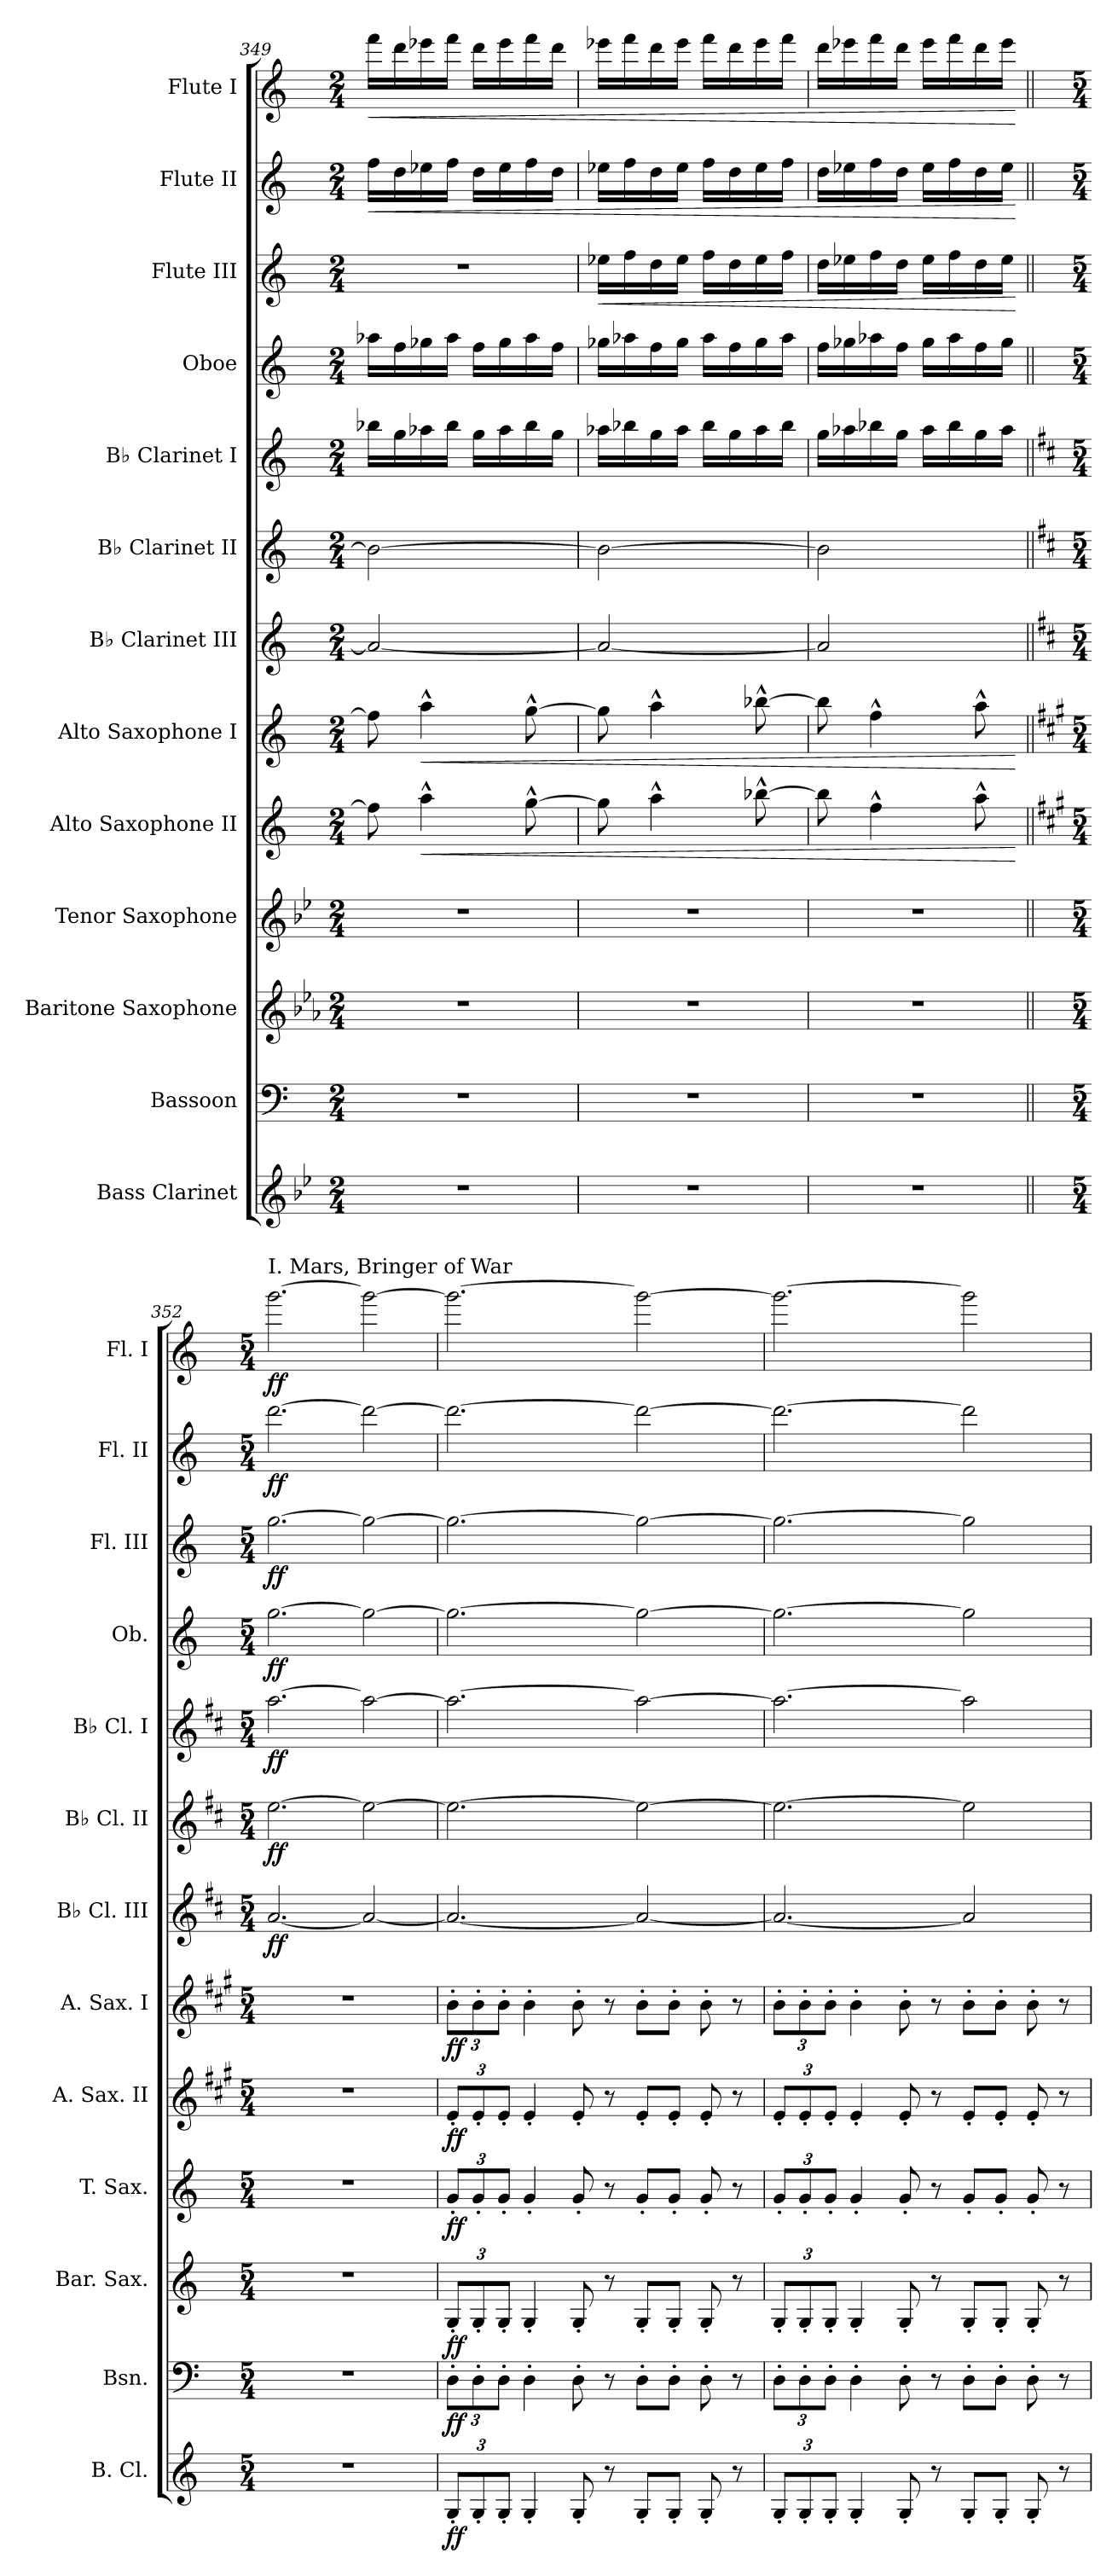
**kern	**dynam	**kern	**dynam	**kern	**dynam	**kern	**dynam	**kern	**dynam	**kern	**dynam	**kern	**dynam	**kern	**dynam	**kern	**dynam	**kern	**dynam	**kern	**dynam	**kern	**dynam	**kern	**dynam
*part13	*part13	*part12	*part12	*part11	*part11	*part10	*part10	*part9	*part9	*part8	*part8	*part7	*part7	*part6	*part6	*part5	*part5	*part4	*part4	*part3	*part3	*part2	*part2	*part1	*part1
*staff13	*staff13	*staff12	*staff12	*staff11	*staff11	*staff10	*staff10	*staff9	*staff9	*staff8	*staff8	*staff7	*staff7	*staff6	*staff6	*staff5	*staff5	*staff4	*staff4	*staff3	*staff3	*staff2	*staff2	*staff1	*staff1
*I"Bass Clarinet	*	*I"Bassoon	*	*I"Baritone Saxophone	*	*I"Tenor Saxophone	*	*I"Alto Saxophone II	*	*I"Alto Saxophone I	*	*I"B♭ Clarinet III	*	*I"B♭ Clarinet II	*	*I"B♭ Clarinet I	*	*I"Oboe	*	*I"Flute III	*	*I"Flute II	*	*I"Flute I	*
*I'B. Cl.	*	*I'Bsn.	*	*I'Bar. Sax.	*	*I'T. Sax.	*	*I'A. Sax. II	*	*I'A. Sax. I	*	*I'B♭ Cl. III	*	*I'B♭ Cl. II	*	*I'B♭ Cl. I	*	*I'Ob.	*	*I'Fl. III	*	*I'Fl. II	*	*I'Fl. I	*
*clefG2	*	*clefF4	*	*clefG2	*	*clefG2	*	*clefG2	*	*clefG2	*	*clefG2	*	*clefG2	*	*clefG2	*	*clefG2	*	*clefG2	*	*clefG2	*	*clefG2	*
*ITrd8c14	*	*	*	*ITrd12c21	*	*ITrd8c14	*	*ITrd5c9	*	*ITrd5c9	*	*ITrd1c2	*	*ITrd1c2	*	*ITrd1c2	*	*	*	*	*	*	*	*	*
*k[b-e-]	*	*k[]	*	*k[b-e-a-]	*	*k[b-e-]	*	*k[b-e-a-]	*	*k[b-e-a-]	*	*k[b-e-]	*	*k[b-e-]	*	*k[b-e-]	*	*k[]	*	*k[]	*	*k[]	*	*k[]	*
*M2/4	*	*M2/4	*	*M2/4	*	*M2/4	*	*M2/4	*	*M2/4	*	*M2/4	*	*M2/4	*	*M2/4	*	*M2/4	*	*M2/4	*	*M2/4	*	*M2/4	*
=349	=349	=349	=349	=349	=349	=349	=349	=349	=349	=349	=349	=349	=349	=349	=349	=349	=349	=349	=349	=349	=349	=349	=349	=349	=349
!	!	!	!	!	!	!	!	!	!	!	!	!	!	!	!	!	!	!	!	!	!	!	!LO:HP:b	!	!LO:HP:b
2r	.	2r	.	2r	.	2r	.	8a-\]	.	8a-\]	.	2g-/_	.	2a-\_	.	16aa-X\LL	.	16aa-X\LL	.	2r	.	16ff\LL	<	16fff\LL	<
.	.	.	.	.	.	.	.	.	.	.	.	.	.	.	.	16ff\	.	16ff\	.	.	.	16dd\	.	16ddd\	.
!	!	!	!	!	!	!	!	!	!LO:HP:b	!	!LO:HP:b	!	!	!	!	!	!	!	!	!	!	!	!	!	!
.	.	.	.	.	.	.	.	4cc^^\	<	4cc^^\	<	.	.	.	.	16gg-X\	.	16gg-X\	.	.	.	16ee-X\	.	16eee-X\	.
.	.	.	.	.	.	.	.	.	.	.	.	.	.	.	.	16aa-\JJ	.	16aa-\JJ	.	.	.	16ff\JJ	.	16fff\JJ	.
.	.	.	.	.	.	.	.	.	.	.	.	.	.	.	.	16ff\LL	.	16ff\LL	.	.	.	16dd\LL	.	16ddd\LL	.
.	.	.	.	.	.	.	.	.	.	.	.	.	.	.	.	16gg-\	.	16gg-\	.	.	.	16ee-\	.	16eee-\	.
.	.	.	.	.	.	.	.	[8b-^^\	.	[8b-^^\	.	.	.	.	.	16aa-\	.	16aa-\	.	.	.	16ff\	.	16fff\	.
.	.	.	.	.	.	.	.	.	.	.	.	.	.	.	.	16ff\JJ	.	16ff\JJ	.	.	.	16dd\JJ	.	16ddd\JJ	.
=350	=350	=350	=350	=350	=350	=350	=350	=350	=350	=350	=350	=350	=350	=350	=350	=350	=350	=350	=350	=350	=350	=350	=350	=350	=350
!	!	!	!	!	!	!	!	!	!	!	!	!	!	!	!	!	!	!	!	!	!LO:HP:b	!	!	!	!
2r	.	2r	.	2r	.	2r	.	8b-\]	.	8b-\]	.	2g-/_	.	2a-\_	.	16gg-X\LL	.	16gg-X\LL	.	16ee-X\LL	<	16ee-X\LL	.	16eee-X\LL	.
.	.	.	.	.	.	.	.	.	.	.	.	.	.	.	.	16aa-X\	.	16aa-X\	.	16ff\	.	16ff\	.	16fff\	.
.	.	.	.	.	.	.	.	4cc^^\	.	4cc^^\	.	.	.	.	.	16ff\	.	16ff\	.	16dd\	.	16dd\	.	16ddd\	.
.	.	.	.	.	.	.	.	.	.	.	.	.	.	.	.	16gg-\JJ	.	16gg-\JJ	.	16ee-\JJ	.	16ee-\JJ	.	16eee-\JJ	.
.	.	.	.	.	.	.	.	.	.	.	.	.	.	.	.	16aa-\LL	.	16aa-\LL	.	16ff\LL	.	16ff\LL	.	16fff\LL	.
.	.	.	.	.	.	.	.	.	.	.	.	.	.	.	.	16ff\	.	16ff\	.	16dd\	.	16dd\	.	16ddd\	.
.	.	.	.	.	.	.	.	[8dd-X^^\	.	[8dd-X^^\	.	.	.	.	.	16gg-\	.	16gg-\	.	16ee-\	.	16ee-\	.	16eee-\	.
.	.	.	.	.	.	.	.	.	.	.	.	.	.	.	.	16aa-\JJ	.	16aa-\JJ	.	16ff\JJ	.	16ff\JJ	.	16fff\JJ	.
=351	=351	=351	=351	=351	=351	=351	=351	=351	=351	=351	=351	=351	=351	=351	=351	=351	=351	=351	=351	=351	=351	=351	=351	=351	=351
2r	.	2r	.	2r	.	2r	.	8dd-\]	.	8dd-\]	.	2g-/]	.	2a-\]	.	16ff\LL	.	16ff\LL	.	16dd\LL	.	16dd\LL	.	16ddd\LL	.
.	.	.	.	.	.	.	.	.	.	.	.	.	.	.	.	16gg-X\	.	16gg-X\	.	16ee-X\	.	16ee-X\	.	16eee-X\	.
.	.	.	.	.	.	.	.	4a-^^\	.	4a-^^\	.	.	.	.	.	16aa-X\	.	16aa-X\	.	16ff\	.	16ff\	.	16fff\	.
.	.	.	.	.	.	.	.	.	.	.	.	.	.	.	.	16ff\JJ	.	16ff\JJ	.	16dd\JJ	.	16dd\JJ	.	16ddd\JJ	.
.	.	.	.	.	.	.	.	.	.	.	.	.	.	.	.	16gg-\LL	.	16gg-\LL	.	16ee-\LL	.	16ee-\LL	.	16eee-\LL	.
.	.	.	.	.	.	.	.	.	.	.	.	.	.	.	.	16aa-\	.	16aa-\	.	16ff\	.	16ff\	.	16fff\	.
.	.	.	.	.	.	.	.	8cc^^\	.	8cc^^\	.	.	.	.	.	16ff\	.	16ff\	.	16dd\	.	16dd\	.	16ddd\	.
.	.	.	.	.	.	.	.	.	.	.	.	.	.	.	.	16gg-\JJ	.	16gg-\JJ	.	16ee-\JJ	.	16ee-\JJ	.	16eee-\JJ	.
.	.	.	.	.	.	.	.	.	[	.	[	.	.	.	.	.	.	.	.	.	[	.	[	.	[
!!LO:PB:g=z
=352||	=352||	=352||	=352||	=352||	=352||	=352||	=352||	=352||	=352||	=352||	=352||	=352||	=352||	=352||	=352||	=352||	=352||	=352||	=352||	=352||	=352||	=352||	=352||	=352||	=352||
!!LO:REH:place=s1:a:B:fs=14:t=W
*k[]	*	*k[]	*	*k[]	*	*k[]	*	*k[]	*	*k[]	*	*k[]	*	*k[]	*	*k[]	*	*k[]	*	*k[]	*	*k[]	*	*k[]	*
*M5/4	*	*M5/4	*	*M5/4	*	*M5/4	*	*M5/4	*	*M5/4	*	*M5/4	*	*M5/4	*	*M5/4	*	*M5/4	*	*M5/4	*	*M5/4	*	*M5/4	*
*	*	*	*	*	*	*	*	*	*	*	*	*	*	*	*	*	*	*	*	*	*	*	*	*MM160	*
!	!	!	!	!	!	!	!	!	!	!	!	!	!	!	!	!	!	!	!	!	!	!	!	!LO:TX:a:t=I. Mars, Bringer of War	!
!	!	!	!	!	!	!	!	!	!	!	!	!	!LO:DY:b	!	!LO:DY:b	!	!LO:DY:b	!	!LO:DY:b	!	!LO:DY:b	!	!LO:DY:b	!	!LO:DY:b
4%5r	.	4%5r	.	4%5r	.	4%5r	.	4%5r	.	4%5r	.	[2.g/	ff	[2.dd\	ff	[2.gg\	ff	[2.gg\	ff	[2.gg\	ff	[2.ddd\	ff	[2.ggg\	ff
.	.	.	.	.	.	.	.	.	.	.	.	2g/_	.	2dd\_	.	2gg\_	.	2gg\_	.	2gg\_	.	2ddd\_	.	2ggg\_	.
=353	=353	=353	=353	=353	=353	=353	=353	=353	=353	=353	=353	=353	=353	=353	=353	=353	=353	=353	=353	=353	=353	=353	=353	=353	=353
*Xbrackettup	*	*Xbrackettup	*	*Xbrackettup	*	*Xbrackettup	*	*Xbrackettup	*	*Xbrackettup	*	*	*	*	*	*	*	*	*	*	*	*	*	*	*
!	!LO:DY:b	!	!LO:DY:b	!	!LO:DY:b	!	!LO:DY:b	!	!LO:DY:b	!	!LO:DY:b	!	!	!	!	!	!	!	!	!	!	!	!	!	!
12GG'/L	ff	12D'\L	ff	12GG'/L	ff	12G'/L	ff	12G'/L	ff	12d'\L	ff	2.g/_	.	2.dd\_	.	2.gg\_	.	2.gg\_	.	2.gg\_	.	2.ddd\_	.	2.ggg\_	.
12GG'/	.	12D'\	.	12GG'/	.	12G'/	.	12G'/	.	12d'\	.	.	.	.	.	.	.	.	.	.	.	.	.	.	.
12GG'/J	.	12D'\J	.	12GG'/J	.	12G'/J	.	12G'/J	.	12d'\J	.	.	.	.	.	.	.	.	.	.	.	.	.	.	.
4GG'/	.	4D'\	.	4GG'/	.	4G'/	.	4G'/	.	4d'\	.	.	.	.	.	.	.	.	.	.	.	.	.	.	.
8GG'/	.	8D'\	.	8GG'/	.	8G'/	.	8G'/	.	8d'\	.	.	.	.	.	.	.	.	.	.	.	.	.	.	.
8r	.	8r	.	8r	.	8r	.	8r	.	8r	.	.	.	.	.	.	.	.	.	.	.	.	.	.	.
8GG'/L	.	8D'\L	.	8GG'/L	.	8G'/L	.	8G'/L	.	8d'\L	.	2g/_	.	2dd\_	.	2gg\_	.	2gg\_	.	2gg\_	.	2ddd\_	.	2ggg\_	.
8GG'/J	.	8D'\J	.	8GG'/J	.	8G'/J	.	8G'/J	.	8d'\J	.	.	.	.	.	.	.	.	.	.	.	.	.	.	.
8GG'/	.	8D'\	.	8GG'/	.	8G'/	.	8G'/	.	8d'\	.	.	.	.	.	.	.	.	.	.	.	.	.	.	.
8r	.	8r	.	8r	.	8r	.	8r	.	8r	.	.	.	.	.	.	.	.	.	.	.	.	.	.	.
=354	=354	=354	=354	=354	=354	=354	=354	=354	=354	=354	=354	=354	=354	=354	=354	=354	=354	=354	=354	=354	=354	=354	=354	=354	=354
12GG'/L	.	12D'\L	.	12GG'/L	.	12G'/L	.	12G'/L	.	12d'\L	.	2.g/_	.	2.dd\_	.	2.gg\_	.	2.gg\_	.	2.gg\_	.	2.ddd\_	.	2.ggg\_	.
12GG'/	.	12D'\	.	12GG'/	.	12G'/	.	12G'/	.	12d'\	.	.	.	.	.	.	.	.	.	.	.	.	.	.	.
12GG'/J	.	12D'\J	.	12GG'/J	.	12G'/J	.	12G'/J	.	12d'\J	.	.	.	.	.	.	.	.	.	.	.	.	.	.	.
4GG'/	.	4D'\	.	4GG'/	.	4G'/	.	4G'/	.	4d'\	.	.	.	.	.	.	.	.	.	.	.	.	.	.	.
8GG'/	.	8D'\	.	8GG'/	.	8G'/	.	8G'/	.	8d'\	.	.	.	.	.	.	.	.	.	.	.	.	.	.	.
8r	.	8r	.	8r	.	8r	.	8r	.	8r	.	.	.	.	.	.	.	.	.	.	.	.	.	.	.
8GG'/L	.	8D'\L	.	8GG'/L	.	8G'/L	.	8G'/L	.	8d'\L	.	2g/]	.	2dd\]	.	2gg\]	.	2gg\]	.	2gg\]	.	2ddd\]	.	2ggg\]	.
8GG'/J	.	8D'\J	.	8GG'/J	.	8G'/J	.	8G'/J	.	8d'\J	.	.	.	.	.	.	.	.	.	.	.	.	.	.	.
8GG'/	.	8D'\	.	8GG'/	.	8G'/	.	8G'/	.	8d'\	.	.	.	.	.	.	.	.	.	.	.	.	.	.	.
8r	.	8r	.	8r	.	8r	.	8r	.	8r	.	.	.	.	.	.	.	.	.	.	.	.	.	.	.
=	=	=	=	=	=	=	=	=	=	=	=	=	=	=	=	=	=	=	=	=	=	=	=	=	=
*-	*-	*-	*-	*-	*-	*-	*-	*-	*-	*-	*-	*-	*-	*-	*-	*-	*-	*-	*-	*-	*-	*-	*-	*-	*-
